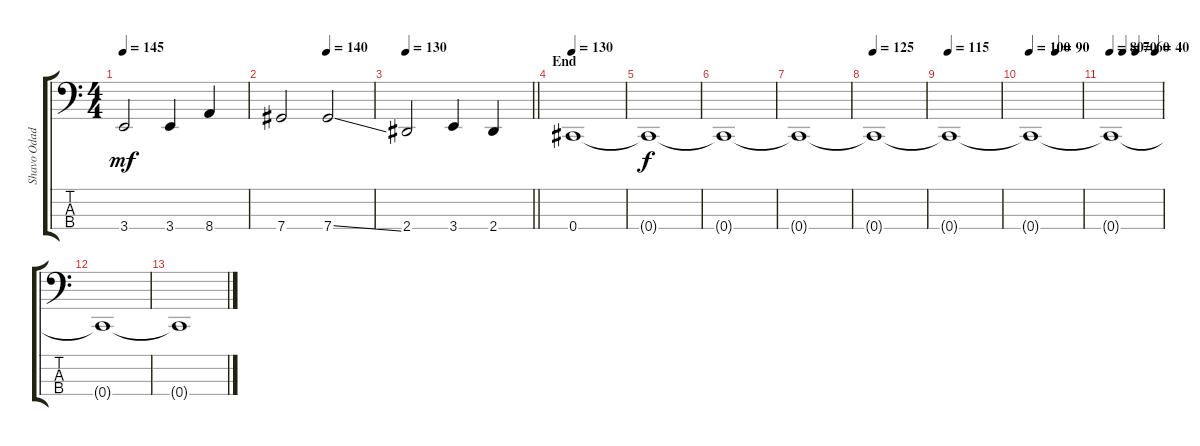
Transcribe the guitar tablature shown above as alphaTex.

\track ("Shavo Odadjian" "Shavo Odad") {instrument electricbasspick}
\staff {score tabs}
\tuning (Gb2 Db2 Ab1 Db1) {hide}
\ts (4 4)
\tempo 145
\clef f4
\ks c
3.4.2{dy mf} 3.4.4 8.4.4 |
\tempo (140 0.5)
7.4.2 7.4{ss}.2 |
\tempo 130
\barLineRight lightlight
2.4.2 3.4.4 2.4.4 |
\section ("" "End")
\tempo 130
0.4.1 |
0.4{t}.1{dy f} |
0.4{t}.1 |
0.4{t}.1 |
\tempo 125
0.4{t}.1 |
\tempo 115
0.4{t}.1 |
\tempo 100
\tempo (90 0.5)
0.4{t}.1 |
\tempo 80
\tempo (70 0.25)
\tempo (60 0.5)
\tempo (40 0.875)
0.4{t}.1 |
0.4{t}.1 |
0.4{t}.1
